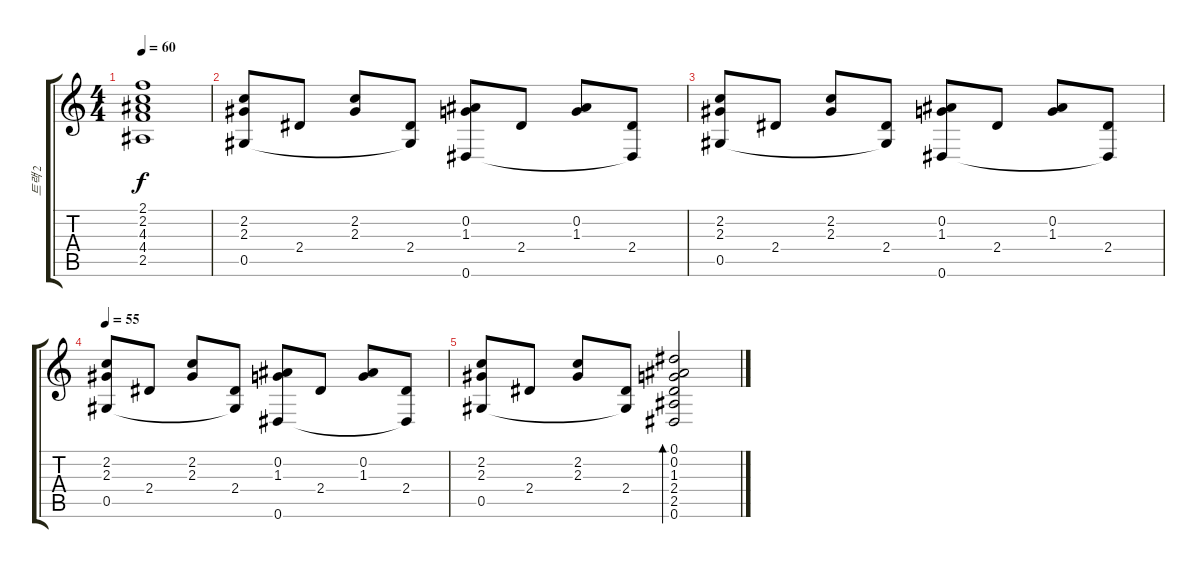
\track ("트랙 2" "트랙 2") {instrument acousticguitarsteel}
\staff {score tabs}
\tuning (Eb4 Bb3 Gb3 Db3 Ab2 Eb2) {hide}
\ts (4 4)
\tempo 60
\clef g2
\ks c
(2.1{t} 2.2{t} 4.3{t} 4.4{t} 2.5{t}).1{dy f} |
(2.2 2.3 0.5).8 2.4.8 (2.2 2.3).8 (2.4 0.5{t}).8 (0.2 1.3 0.6).8 2.4.8 (0.2 1.3).8 (2.4 0.6{t}).8 |
(2.2 2.3 0.5).8 2.4.8 (2.2 2.3).8 (2.4 0.5{t}).8 (0.2 1.3 0.6).8 2.4.8 (0.2 1.3).8 (2.4 0.6{t}).8 |
\tempo 55
(2.2 2.3 0.5).8 2.4.8 (2.2 2.3).8 (2.4 0.5{t}).8 (0.2 1.3 0.6).8 2.4.8 (0.2 1.3).8 (2.4 0.6{t}).8 |
(2.2 2.3 0.5).8 2.4.8 (2.2 2.3).8 (2.4 0.5{t}).8 (0.1 0.2 1.3 2.4 2.5 0.6).2{bd 120}
